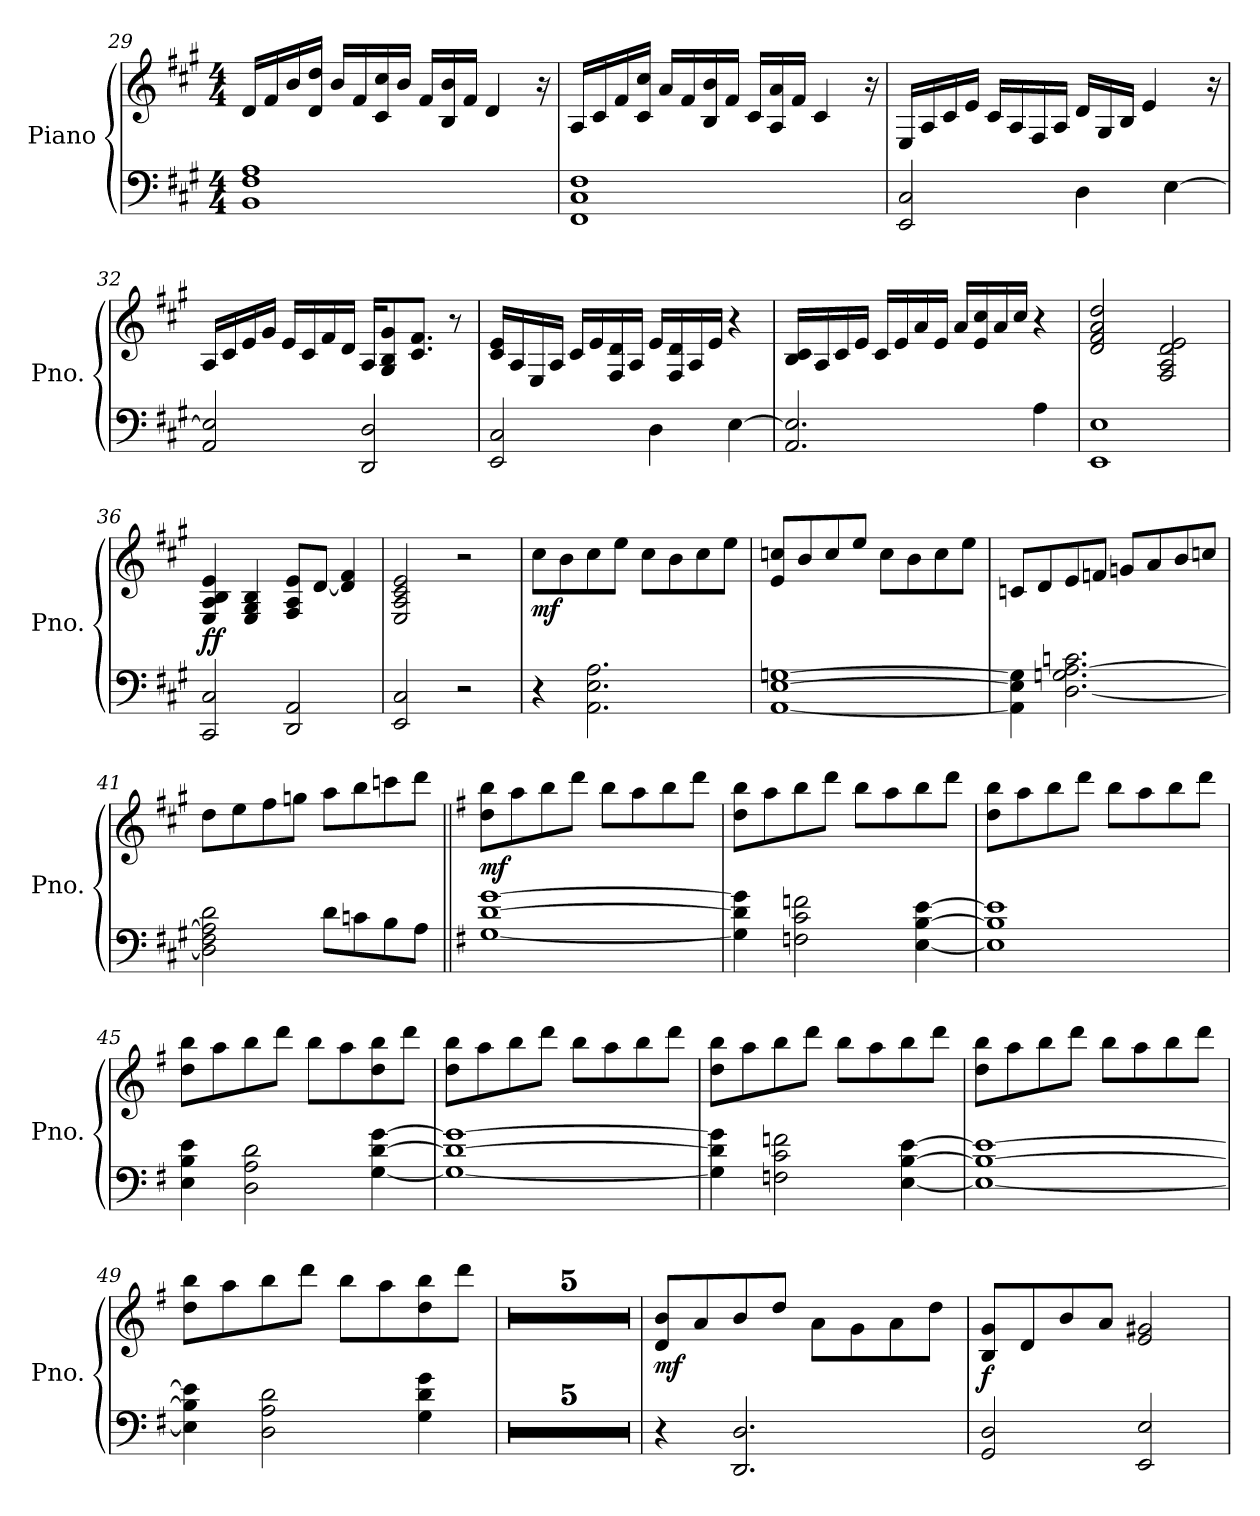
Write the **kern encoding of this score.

**kern	**kern	**dynam
*part1	*part1	*part1
*staff2	*staff1	*staff1/2
*I"Piano	*	*
*I'Pno.	*	*
*clefF4	*clefG2	*
*k[f#c#g#]	*k[f#c#g#]	*
*M4/4	*M4/4	*
=29	=29	=29
1BB 1F# 1A	16d/LL	.
.	16f#/	.
.	16b/	.
.	16d/ 16dd/JJ	.
.	16b/LL	.
.	16f#/	.
.	16c#/ 16cc#/	.
.	16b/JJ	.
.	16f#/LL	.
.	16B/ 16b/	.
.	16f#/JJ	.
.	4d/	.
.	16r	.
!!LO:LB:g=z
=30	=30	=30
1FF# 1C# 1F#	16A/LL	.
.	16c#/	.
.	16f#/	.
.	16c#/ 16cc#/JJ	.
.	16a/LL	.
.	16f#/	.
.	16B/ 16b/	.
.	16f#/JJ	.
.	16c#/LL	.
.	16A/ 16a/	.
.	16f#/JJ	.
.	4c#/	.
.	16r	.
=31	=31	=31
2EE/ 2C#/	16E/LL	.
.	16A/	.
.	16c#/	.
.	16e/JJ	.
.	16c#/LL	.
.	16A/	.
.	16F#/	.
.	16A/JJ	.
4D\	16d/LL	.
.	16G#/	.
.	16B/JJ	.
.	4e/	.
[4E\	.	.
.	16r	.
=32	=32	=32
2AA/ 2E/]	16A/LL	.
.	16c#/	.
.	16e/	.
.	16g#/JJ	.
.	16e/LL	.
.	16c#/	.
.	16f#/	.
.	16d/JJ	.
2DD/ 2D/	16A/KL	.
.	8G#/ 8B/ 8g#/	.
.	8.c#/ 8.f#/J	.
.	8r	.
!!LO:LB:g=z
=33	=33	=33
2EE/ 2C#/	16c#/ 16e/LL	.
.	16A/	.
.	16E/	.
.	16A/JJ	.
.	16c#/LL	.
.	16e/	.
.	16F#/ 16d/	.
.	16A/JJ	.
4D\	16e/LL	.
.	16F#/ 16d/	.
.	16A/	.
.	16e/JJ	.
[4E\	4r	.
=34	=34	=34
2.AA/ 2.E/]	16B/ 16c#/LL	.
.	16A/	.
.	16c#/	.
.	16e/JJ	.
.	16c#/LL	.
.	16e/	.
.	16a/	.
.	16e/JJ	.
.	16a/LL	.
.	16e/ 16cc#/	.
.	16a/	.
.	16cc#/JJ	.
4A\	4r	.
=35	=35	=35
1EE 1E	2d/ 2f#/ 2a/ 2dd/	.
.	2F#/ 2A/ 2d/ 2e/	.
=36	=36	=36
!	!	!LO:DY:b
2CC#/ 2C#/	4E/ 4A/ 4B/ 4e/	ff
.	4E/ 4G#/ 4B/	.
2DD/ 2AA/	8F#/ 8A/ 8e/L	.
.	[8d/J	.
.	4d/] 4f#/	.
=37	=37	=37
2EE/ 2C#/	2E/ 2A/ 2c#/ 2e/	.
2r	2r	.
!!LO:LB:g=z
=38	=38	=38
*	*MM126	*
!	!	!LO:DY:b
4r	8cc#\L	mf
.	8b\	.
2.AA\ 2.E\ 2.A\	8cc#\	.
.	8ee\J	.
.	8cc#\L	.
.	8b\	.
.	8cc#\	.
.	8ee\J	.
=39	=39	=39
[1AA [1E [1Gn	8e/ 8ccn/L	.
.	8b/	.
.	8cc/	.
.	8ee/J	.
.	8cc\L	.
.	8b\	.
.	8cc\	.
.	8ee\J	.
=40	=40	=40
4AA\] 4E\] 4G\]	8cn/L	.
.	8d/	.
[2.D\ 2.Gn\ [2.A\ 2.cn\	8e/	.
.	8fn/J	.
.	8gn/L	.
.	8a/	.
.	8b/	.
.	8ccn/J	.
=41	=41	=41
2D\] 2F#\ 2A\] 2d\	8dd\L	.
.	8ee\	.
.	8ff#\	.
.	8ggn\J	.
8d\L	8aa\L	.
8cn\	8bb\	.
8B\	8cccn\	.
8A\J	8ddd\J	.
!!LO:LB:g=z
=42||	=42||	=42||
*k[f#]	*k[f#]	*
!	!	!LO:DY:b
[1G [1d [1g	8dd\ 8bb\L	mf
.	8aa\	.
.	8bb\	.
.	8ddd\J	.
.	8bb\L	.
.	8aa\	.
.	8bb\	.
.	8ddd\J	.
=43	=43	=43
4G\] 4d\] 4g\]	8dd\ 8bb\L	.
.	8aa\	.
2Fn\ 2c\ 2fn\	8bb\	.
.	8ddd\J	.
.	8bb\L	.
.	8aa\	.
[4E\ [4B\ [4e\	8bb\	.
.	8ddd\J	.
=44	=44	=44
1E] 1B] 1e]	8dd\ 8bb\L	.
.	8aa\	.
.	8bb\	.
.	8ddd\J	.
.	8bb\L	.
.	8aa\	.
.	8bb\	.
.	8ddd\J	.
=45	=45	=45
4E\ 4B\ 4e\	8dd\ 8bb\L	.
.	8aa\	.
2D\ 2A\ 2d\	8bb\	.
.	8ddd\J	.
.	8bb\L	.
.	8aa\	.
[4G\ [4d\ [4g\	8dd\ 8bb\	.
.	8ddd\J	.
!!LO:PB:g=z
=46	=46	=46
1G_ 1d_ 1g_	8dd\ 8bb\L	.
.	8aa\	.
.	8bb\	.
.	8ddd\J	.
.	8bb\L	.
.	8aa\	.
.	8bb\	.
.	8ddd\J	.
=47	=47	=47
4G\] 4d\] 4g\]	8dd\ 8bb\L	.
.	8aa\	.
2Fn\ 2c\ 2fn\	8bb\	.
.	8ddd\J	.
.	8bb\L	.
.	8aa\	.
[4E\ [4B\ [4e\	8bb\	.
.	8ddd\J	.
=48	=48	=48
1E_ 1B_ 1e_	8dd\ 8bb\L	.
.	8aa\	.
.	8bb\	.
.	8ddd\J	.
.	8bb\L	.
.	8aa\	.
.	8bb\	.
.	8ddd\J	.
=49	=49	=49
4E\] 4B\] 4e\]	8dd\ 8bb\L	.
.	8aa\	.
2D\ 2A\ 2d\	8bb\	.
.	8ddd\J	.
.	8bb\L	.
.	8aa\	.
4G\ 4d\ 4g\	8dd\ 8bb\	.
.	8ddd\J	.
!!LO:LB:g=z
=50	=50	=50
1r	1r	.
=51	=51	=51
1r	1r	.
=52	=52	=52
1r	1r	.
=53	=53	=53
1r	1r	.
=54	=54	=54
1r	1r	.
=55	=55	=55
!	!	!LO:DY:b
4r	8d/ 8b/L	mf
.	8a/	.
2.DD/ 2.D/	8b/	.
.	8dd/J	.
.	8a\L	.
.	8g\	.
.	8a\	.
.	8dd\J	.
=56	=56	=56
!	!	!LO:DY:b
2GG/ 2D/	8B/ 8g/L	f
.	8d/	.
.	8b/	.
.	8a/J	.
2EE/ 2E/	2e/ 2g#X/	.
=	=	=
*-	*-	*-
